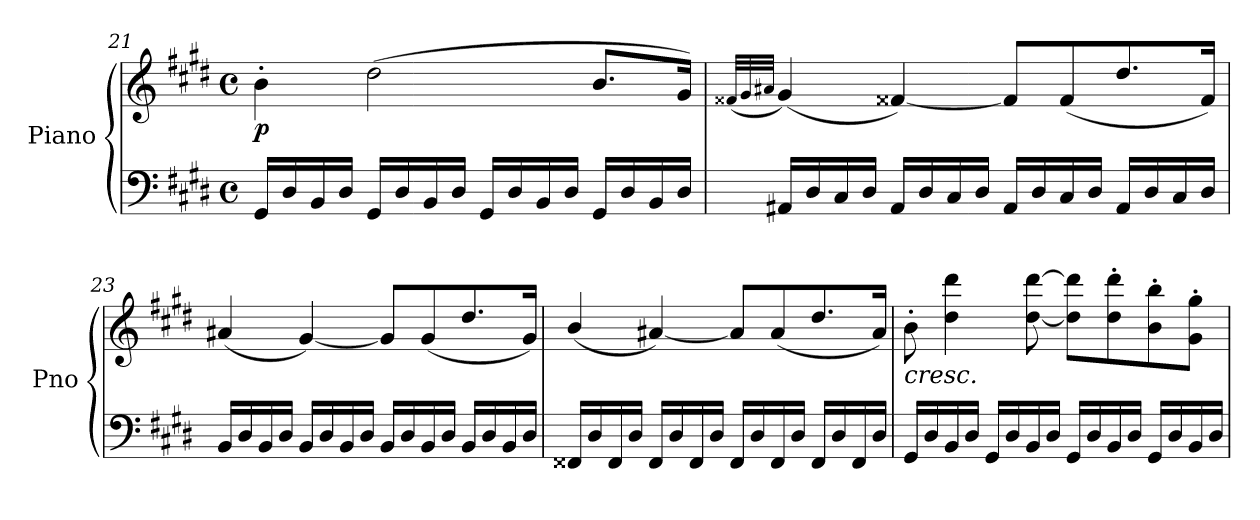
**kern	**kern	**dynam
*part1	*part1	*part1
*staff2	*staff1	*staff1/2
*I"Piano	*	*
*I'Pno	*	*
*clefF4	*clefG2	*
*k[f#c#g#d#]	*k[f#c#g#d#]	*
*M4/4	*M4/4	*
*met(c)	*met(c)	*
=21	=21	=21
!	!	!LO:DY:b
16GG#/LL	4b'\	p
16D#/	.	.
16BB/	.	.
16D#/JJ	.	.
16GG#/LL	(>2dd#\	.
16D#/	.	.
16BB/	.	.
16D#/JJ	.	.
16GG#/LL	.	.
16D#/	.	.
16BB/	.	.
16D#/JJ	.	.
16GG#/LL	8.b/L	.
16D#/	.	.
16BB/	.	.
16D#/JJ	16g#/Jk)	.
=22	=22	=22
.	(<32qf##X/LLL	.
.	32qg#/	.
.	32qa#X/JJJ	.
16AA#X/LL	(<4g#/)	.
16D#/	.	.
16C#/	.	.
16D#/JJ	.	.
16AA#/LL	[4f##X/)	.
16D#/	.	.
16C#/	.	.
16D#/JJ	.	.
16AA#/LL	8f##/L]	.
16D#/	.	.
16C#/	(<8f##/	.
16D#/JJ	.	.
16AA#/LL	8.dd#/	.
16D#/	.	.
16C#/	.	.
16D#/JJ	16f##/Jk)	.
!!LO:LB:g=z
=23	=23	=23
16BB/LL	(<4a#X/	.
16D#/	.	.
16BB/	.	.
16D#/JJ	.	.
16BB/LL	[4g#/)	.
16D#/	.	.
16BB/	.	.
16D#/JJ	.	.
16BB/LL	8g#/L]	.
16D#/	.	.
16BB/	(<8g#/	.
16D#/JJ	.	.
16BB/LL	8.dd#/	.
16D#/	.	.
16BB/	.	.
16D#/JJ	16g#/Jk)	.
=24	=24	=24
16FF##X/LL	(<4b/	.
16D#/	.	.
16FF##/	.	.
16D#/JJ	.	.
16FF##/LL	[4a#X/)	.
16D#/	.	.
16FF##/	.	.
16D#/JJ	.	.
16FF##/LL	8a#/L]	.
16D#/	.	.
16FF##/	(<8a#/	.
16D#/JJ	.	.
16FF##/LL	8.dd#/	.
16D#/	.	.
16FF##/	.	.
16D#/JJ	16a#/Jk)	.
=25	=25	=25
!	!LO:TX:b:i:t=cresc.	!
16GG#/LL	8b'\	.
16D#/	.	.
16BB/	4dd#\ 4ddd#\	.
16D#/JJ	.	.
16GG#/LL	.	.
16D#/	.	.
16BB/	[8dd#\ [8ddd#\	.
16D#/JJ	.	.
16GG#/LL	8dd#\] 8ddd#\]L	.
16D#/	.	.
16BB/	8dd#\' 8ddd#\'	.
16D#/JJ	.	.
16GG#/LL	8b\' 8bb\'	.
16D#/	.	.
16BB/	8g#\' 8gg#\'J	.
16D#/JJ	.	.
=	=	=
*-	*-	*-
